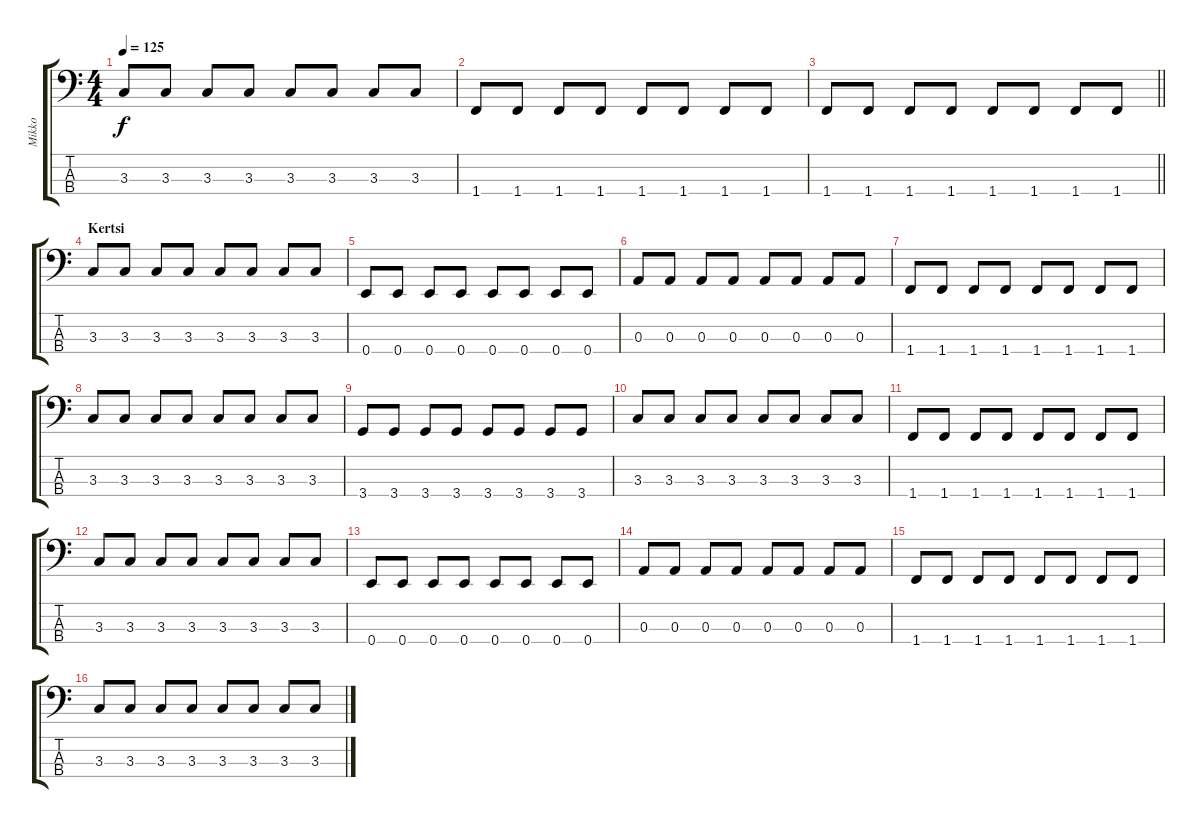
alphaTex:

\track ("Mikko" "Mikko") {instrument electricbassfinger}
\staff {score tabs}
\tuning (G2 D2 A1 E1) {hide}
\ts (4 4)
\tempo 125
\clef f4
\ks c
3.3.8{dy f} 3.3.8 3.3.8 3.3.8 3.3.8 3.3.8 3.3.8 3.3.8 |
1.4.8 1.4.8 1.4.8 1.4.8 1.4.8 1.4.8 1.4.8 1.4.8 |
\barLineRight lightlight
1.4.8 1.4.8 1.4.8 1.4.8 1.4.8 1.4.8 1.4.8 1.4.8 |
\section ("" "Kertsi")
3.3.8 3.3.8 3.3.8 3.3.8 3.3.8 3.3.8 3.3.8 3.3.8 |
0.4.8 0.4.8 0.4.8 0.4.8 0.4.8 0.4.8 0.4.8 0.4.8 |
0.3.8 0.3.8 0.3.8 0.3.8 0.3.8 0.3.8 0.3.8 0.3.8 |
1.4.8 1.4.8 1.4.8 1.4.8 1.4.8 1.4.8 1.4.8 1.4.8 |
3.3.8 3.3.8 3.3.8 3.3.8 3.3.8 3.3.8 3.3.8 3.3.8 |
3.4.8 3.4.8 3.4.8 3.4.8 3.4.8 3.4.8 3.4.8 3.4.8 |
3.3.8 3.3.8 3.3.8 3.3.8 3.3.8 3.3.8 3.3.8 3.3.8 |
1.4.8 1.4.8 1.4.8 1.4.8 1.4.8 1.4.8 1.4.8 1.4.8 |
3.3.8 3.3.8 3.3.8 3.3.8 3.3.8 3.3.8 3.3.8 3.3.8 |
0.4.8 0.4.8 0.4.8 0.4.8 0.4.8 0.4.8 0.4.8 0.4.8 |
0.3.8 0.3.8 0.3.8 0.3.8 0.3.8 0.3.8 0.3.8 0.3.8 |
1.4.8 1.4.8 1.4.8 1.4.8 1.4.8 1.4.8 1.4.8 1.4.8 |
3.3.8 3.3.8 3.3.8 3.3.8 3.3.8 3.3.8 3.3.8 3.3.8
